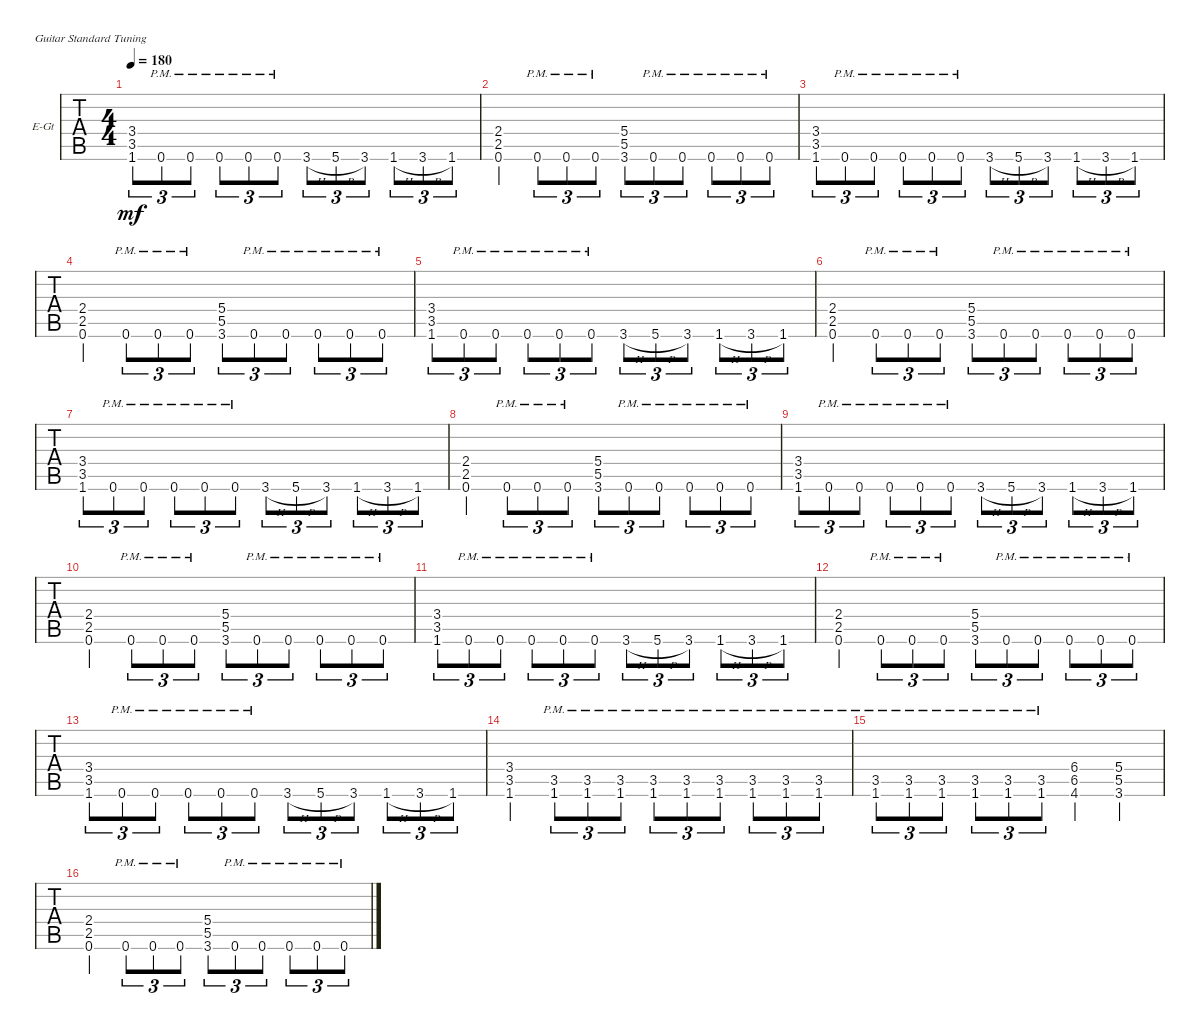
\defaultSystemsLayout 4
\bracketExtendMode groupsimilarinstruments
\multiBarRest
\firstSystemTrackNameOrientation horizontal
\otherSystemsTrackNameOrientation horizontal
\track ("Matthew" "E-Gt") {instrument distortionguitar}
\staff {tabs}
\tuning (E4 B3 G3 D3 A2 E2)
\ts (4 4)
\tempo 180
\clef g2
\ks c
(1.6 3.5 3.4).8{tu (3 2) dy mf} 0.6{pm}.8{tu (3 2)} 0.6{pm}.8{tu (3 2)} 0.6{pm}.8{tu (3 2)} 0.6{pm}.8{tu (3 2)} 0.6{pm}.8{tu (3 2)} 3.6{h}.8{tu (3 2)} 5.6{h}.8{tu (3 2)} 3.6.8{tu (3 2)} 1.6{h}.8{tu (3 2)} 3.6{h}.8{tu (3 2)} 1.6.8{tu (3 2)} |
(0.6 2.5 2.4).4 0.6{pm}.8{tu (3 2)} 0.6{pm}.8{tu (3 2)} 0.6{pm}.8{tu (3 2)} (3.6 5.5 5.4).8{tu (3 2)} 0.6{pm}.8{tu (3 2)} 0.6{pm}.8{tu (3 2)} 0.6{pm}.8{tu (3 2)} 0.6{pm}.8{tu (3 2)} 0.6{pm}.8{tu (3 2)} |
(1.6 3.5 3.4).8{tu (3 2)} 0.6{pm}.8{tu (3 2)} 0.6{pm}.8{tu (3 2)} 0.6{pm}.8{tu (3 2)} 0.6{pm}.8{tu (3 2)} 0.6{pm}.8{tu (3 2)} 3.6{h}.8{tu (3 2)} 5.6{h}.8{tu (3 2)} 3.6.8{tu (3 2)} 1.6{h}.8{tu (3 2)} 3.6{h}.8{tu (3 2)} 1.6.8{tu (3 2)} |
(0.6 2.5 2.4).4 0.6{pm}.8{tu (3 2)} 0.6{pm}.8{tu (3 2)} 0.6{pm}.8{tu (3 2)} (3.6 5.5 5.4).8{tu (3 2)} 0.6{pm}.8{tu (3 2)} 0.6{pm}.8{tu (3 2)} 0.6{pm}.8{tu (3 2)} 0.6{pm}.8{tu (3 2)} 0.6{pm}.8{tu (3 2)} |
(1.6 3.5 3.4).8{tu (3 2)} 0.6{pm}.8{tu (3 2)} 0.6{pm}.8{tu (3 2)} 0.6{pm}.8{tu (3 2)} 0.6{pm}.8{tu (3 2)} 0.6{pm}.8{tu (3 2)} 3.6{h}.8{tu (3 2)} 5.6{h}.8{tu (3 2)} 3.6.8{tu (3 2)} 1.6{h}.8{tu (3 2)} 3.6{h}.8{tu (3 2)} 1.6.8{tu (3 2)} |
(0.6 2.5 2.4).4 0.6{pm}.8{tu (3 2)} 0.6{pm}.8{tu (3 2)} 0.6{pm}.8{tu (3 2)} (3.6 5.5 5.4).8{tu (3 2)} 0.6{pm}.8{tu (3 2)} 0.6{pm}.8{tu (3 2)} 0.6{pm}.8{tu (3 2)} 0.6{pm}.8{tu (3 2)} 0.6{pm}.8{tu (3 2)} |
(1.6 3.5 3.4).8{tu (3 2)} 0.6{pm}.8{tu (3 2)} 0.6{pm}.8{tu (3 2)} 0.6{pm}.8{tu (3 2)} 0.6{pm}.8{tu (3 2)} 0.6{pm}.8{tu (3 2)} 3.6{h}.8{tu (3 2)} 5.6{h}.8{tu (3 2)} 3.6.8{tu (3 2)} 1.6{h}.8{tu (3 2)} 3.6{h}.8{tu (3 2)} 1.6.8{tu (3 2)} |
(0.6 2.5 2.4).4 0.6{pm}.8{tu (3 2)} 0.6{pm}.8{tu (3 2)} 0.6{pm}.8{tu (3 2)} (3.6 5.5 5.4).8{tu (3 2)} 0.6{pm}.8{tu (3 2)} 0.6{pm}.8{tu (3 2)} 0.6{pm}.8{tu (3 2)} 0.6{pm}.8{tu (3 2)} 0.6{pm}.8{tu (3 2)} |
(1.6 3.5 3.4).8{tu (3 2)} 0.6{pm}.8{tu (3 2)} 0.6{pm}.8{tu (3 2)} 0.6{pm}.8{tu (3 2)} 0.6{pm}.8{tu (3 2)} 0.6{pm}.8{tu (3 2)} 3.6{h}.8{tu (3 2)} 5.6{h}.8{tu (3 2)} 3.6.8{tu (3 2)} 1.6{h}.8{tu (3 2)} 3.6{h}.8{tu (3 2)} 1.6.8{tu (3 2)} |
(0.6 2.5 2.4).4 0.6{pm}.8{tu (3 2)} 0.6{pm}.8{tu (3 2)} 0.6{pm}.8{tu (3 2)} (3.6 5.5 5.4).8{tu (3 2)} 0.6{pm}.8{tu (3 2)} 0.6{pm}.8{tu (3 2)} 0.6{pm}.8{tu (3 2)} 0.6{pm}.8{tu (3 2)} 0.6{pm}.8{tu (3 2)} |
(1.6 3.5 3.4).8{tu (3 2)} 0.6{pm}.8{tu (3 2)} 0.6{pm}.8{tu (3 2)} 0.6{pm}.8{tu (3 2)} 0.6{pm}.8{tu (3 2)} 0.6{pm}.8{tu (3 2)} 3.6{h}.8{tu (3 2)} 5.6{h}.8{tu (3 2)} 3.6.8{tu (3 2)} 1.6{h}.8{tu (3 2)} 3.6{h}.8{tu (3 2)} 1.6.8{tu (3 2)} |
(0.6 2.5 2.4).4 0.6{pm}.8{tu (3 2)} 0.6{pm}.8{tu (3 2)} 0.6{pm}.8{tu (3 2)} (3.6 5.5 5.4).8{tu (3 2)} 0.6{pm}.8{tu (3 2)} 0.6{pm}.8{tu (3 2)} 0.6{pm}.8{tu (3 2)} 0.6{pm}.8{tu (3 2)} 0.6{pm}.8{tu (3 2)} |
(1.6 3.5 3.4).8{tu (3 2)} 0.6{pm}.8{tu (3 2)} 0.6{pm}.8{tu (3 2)} 0.6{pm}.8{tu (3 2)} 0.6{pm}.8{tu (3 2)} 0.6{pm}.8{tu (3 2)} 3.6{h}.8{tu (3 2)} 5.6{h}.8{tu (3 2)} 3.6.8{tu (3 2)} 1.6{h}.8{tu (3 2)} 3.6{h}.8{tu (3 2)} 1.6.8{tu (3 2)} |
(1.6 3.5 3.4).4 (1.6{pm} 3.5{pm}).8{tu (3 2)} (1.6{pm} 3.5{pm}).8{tu (3 2)} (1.6{pm} 3.5{pm}).8{tu (3 2)} (1.6{pm} 3.5{pm}).8{tu (3 2)} (1.6{pm} 3.5{pm}).8{tu (3 2)} (1.6{pm} 3.5{pm}).8{tu (3 2)} (1.6{pm} 3.5{pm}).8{tu (3 2)} (1.6{pm} 3.5{pm}).8{tu (3 2)} (1.6{pm} 3.5{pm}).8{tu (3 2)} |
(1.6{pm} 3.5{pm}).8{tu (3 2)} (1.6{pm} 3.5{pm}).8{tu (3 2)} (1.6{pm} 3.5{pm}).8{tu (3 2)} (1.6{pm} 3.5{pm}).8{tu (3 2)} (1.6{pm} 3.5{pm}).8{tu (3 2)} (1.6{pm} 3.5{pm}).8{tu (3 2)} (4.6 6.5 6.4).4 (3.6 5.5 5.4).4 |
(0.6 2.5 2.4).4 0.6{pm}.8{tu (3 2)} 0.6{pm}.8{tu (3 2)} 0.6{pm}.8{tu (3 2)} (3.6 5.5 5.4).8{tu (3 2)} 0.6{pm}.8{tu (3 2)} 0.6{pm}.8{tu (3 2)} 0.6{pm}.8{tu (3 2)} 0.6{pm}.8{tu (3 2)} 0.6{pm}.8{tu (3 2)}
